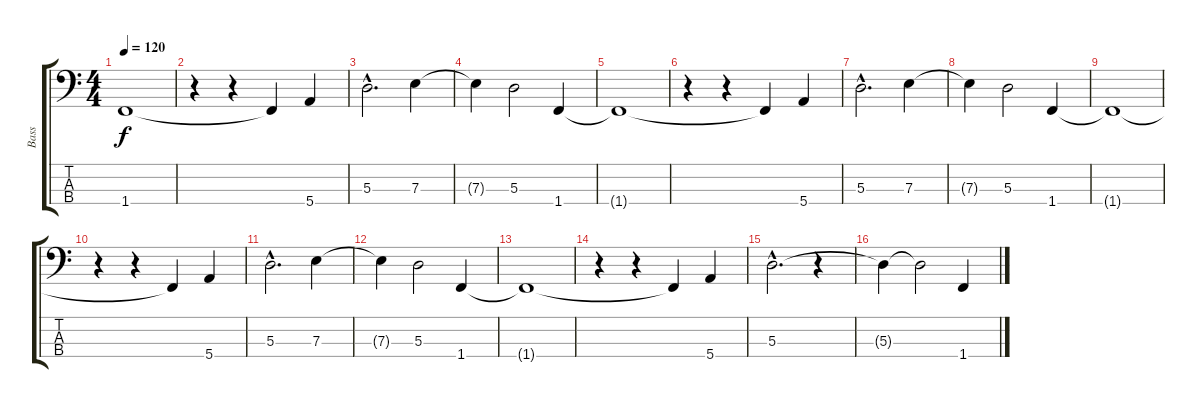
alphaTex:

\track ("Bass" "Bass") {instrument electricbassfinger}
\staff {score tabs}
\tuning (G2 D2 A1 E1) {hide}
\ts (4 4)
\tempo 120
\clef f4
\ks c
1.4{t}.1{dy f} |
r.4 r.4 1.4{t}.4 5.4.4 |
5.3{hac}.2{d} 7.3.4 |
7.3{t}.4 5.3.2 1.4.4 |
1.4{t}.1 |
r.4 r.4 1.4{t}.4 5.4.4 |
5.3{hac}.2{d} 7.3.4 |
7.3{t}.4 5.3.2 1.4.4 |
1.4{t}.1 |
r.4 r.4 1.4{t}.4 5.4.4 |
5.3{hac}.2{d} 7.3.4 |
7.3{t}.4 5.3.2 1.4.4 |
1.4{t}.1 |
r.4 r.4 1.4{t}.4 5.4.4 |
5.3{hac}.2{d} r.4 |
5.3{t}.4 5.3{t}.2 1.4.4
